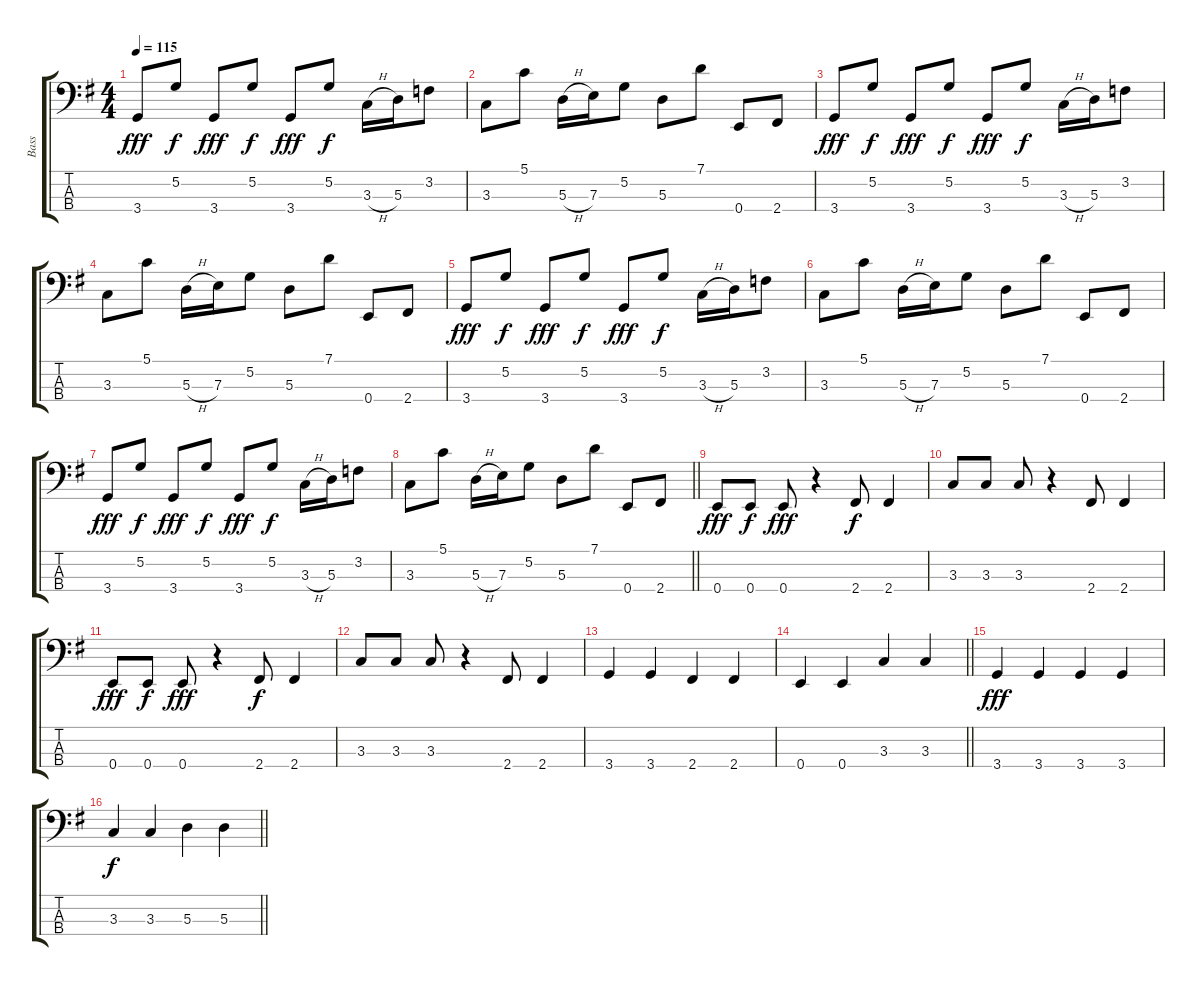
\track ("Bass" "Bass") {instrument electricbassfinger}
\staff {score tabs}
\tuning (G2 D2 A1 E1) {hide}
\ts (4 4)
\tempo 115
\clef f4
\ks g
3.4.8{dy fff} 5.2.8{dy f} 3.4.8{dy fff} 5.2.8{dy f} 3.4.8{dy fff} 5.2.8{dy f} 3.3{h}.16 5.3.16 3.2.8 |
3.3.8 5.1.8 5.3{h}.16 7.3.16 5.2.8 5.3.8 7.1.8 0.4.8 2.4.8 |
3.4.8{dy fff} 5.2.8{dy f} 3.4.8{dy fff} 5.2.8{dy f} 3.4.8{dy fff} 5.2.8{dy f} 3.3{h}.16 5.3.16 3.2.8 |
3.3.8 5.1.8 5.3{h}.16 7.3.16 5.2.8 5.3.8 7.1.8 0.4.8 2.4.8 |
3.4.8{dy fff} 5.2.8{dy f} 3.4.8{dy fff} 5.2.8{dy f} 3.4.8{dy fff} 5.2.8{dy f} 3.3{h}.16 5.3.16 3.2.8 |
3.3.8 5.1.8 5.3{h}.16 7.3.16 5.2.8 5.3.8 7.1.8 0.4.8 2.4.8 |
3.4.8{dy fff} 5.2.8{dy f} 3.4.8{dy fff} 5.2.8{dy f} 3.4.8{dy fff} 5.2.8{dy f} 3.3{h}.16 5.3.16 3.2.8 |
\barLineRight lightlight
3.3.8 5.1.8 5.3{h}.16 7.3.16 5.2.8 5.3.8 7.1.8 0.4.8 2.4.8 |
0.4.8{dy fff} 0.4.8{dy f} 0.4.8{dy fff} r.4 2.4.8{dy f} 2.4.4 |
3.3.8 3.3.8 3.3.8 r.4 2.4.8 2.4.4 |
0.4.8{dy fff} 0.4.8{dy f} 0.4.8{dy fff} r.4 2.4.8{dy f} 2.4.4 |
3.3.8 3.3.8 3.3.8 r.4 2.4.8 2.4.4 |
3.4.4 3.4.4 2.4.4 2.4.4 |
\barLineRight lightlight
0.4.4 0.4.4 3.3.4 3.3.4 |
3.4.4{dy fff} 3.4.4 3.4.4 3.4.4 |
\barLineRight lightlight
3.3.4{dy f} 3.3.4 5.3.4 5.3.4
